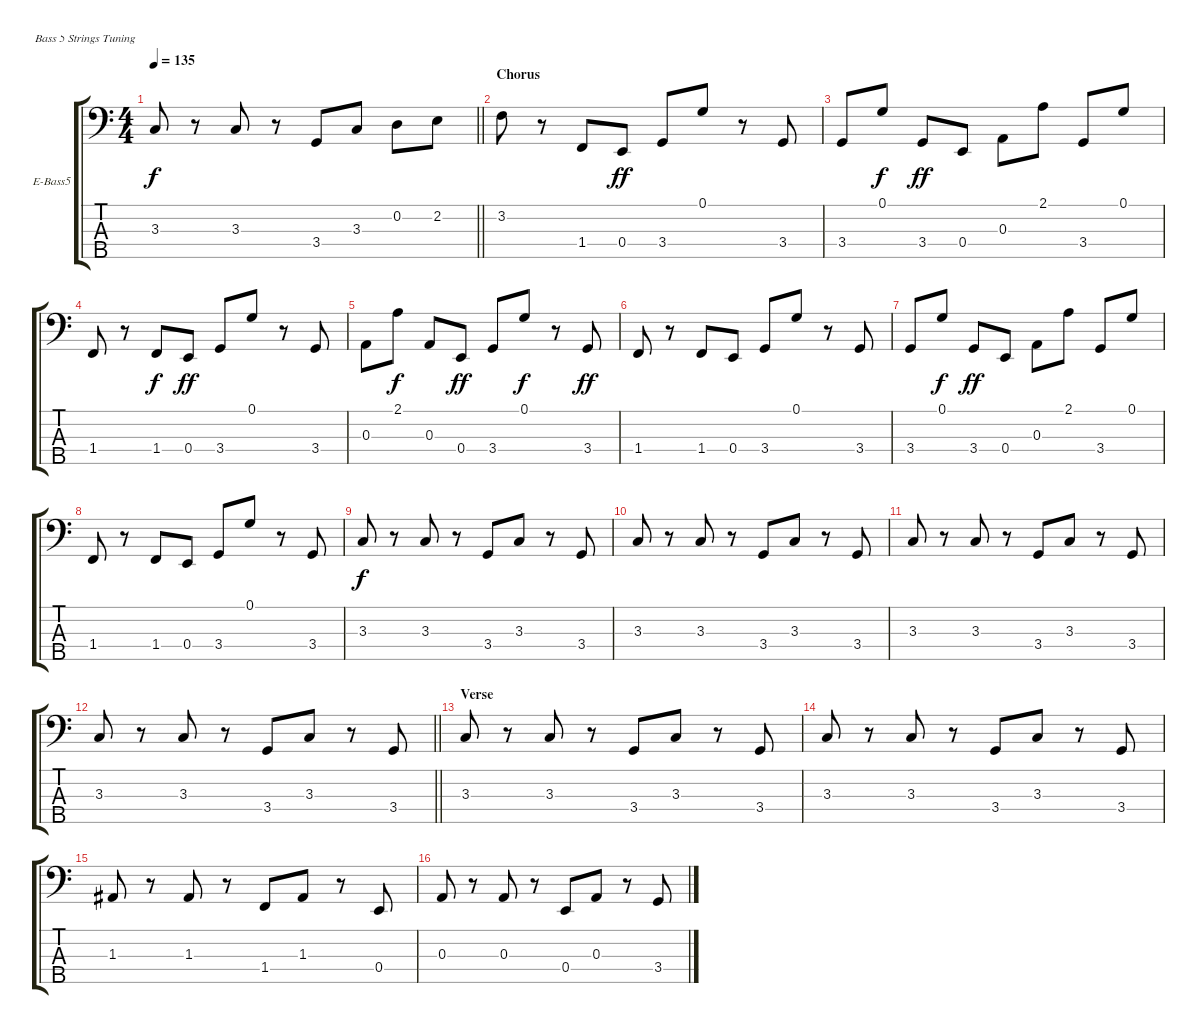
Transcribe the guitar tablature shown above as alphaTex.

\bracketExtendMode groupsimilarinstruments
\firstSystemTrackNameOrientation horizontal
\otherSystemsTrackNameOrientation horizontal
\track ("Bass Guitar" "E-Bass5") {instrument electricbassfinger}
\staff {score tabs}
\tuning (G2 D2 A1 E1 B0)
\ts (4 4)
\tempo 135
\clef f4
\barLineRight lightlight
\ks c
3.3.8{dy f} r.8 3.3.8 r.8 3.4.8 3.3.8 0.2.8 2.2.8 |
\section ("" "Chorus")
3.2.8 r.8 1.4.8 0.4.8{dy ff} 3.4.8 0.1.8 r.8 3.4.8 |
3.4.8 0.1.8{dy f} 3.4.8{dy ff} 0.4.8 0.3.8 2.1.8 3.4.8 0.1.8 |
1.4.8 r.8 1.4.8{dy f} 0.4.8{dy ff} 3.4.8 0.1.8 r.8 3.4.8 |
0.3.8 2.1.8{dy f} 0.3.8 0.4.8{dy ff} 3.4.8 0.1.8{dy f} r.8 3.4.8{dy ff} |
1.4.8 r.8 1.4.8 0.4.8 3.4.8 0.1.8 r.8 3.4.8 |
3.4.8 0.1.8{dy f} 3.4.8{dy ff} 0.4.8 0.3.8 2.1.8 3.4.8 0.1.8 |
1.4.8 r.8 1.4.8 0.4.8 3.4.8 0.1.8 r.8 3.4.8 |
3.3.8{dy f} r.8 3.3.8 r.8 3.4.8 3.3.8 r.8 3.4.8 |
3.3.8 r.8 3.3.8 r.8 3.4.8 3.3.8 r.8 3.4.8 |
3.3.8 r.8 3.3.8 r.8 3.4.8 3.3.8 r.8 3.4.8 |
\barLineRight lightlight
3.3.8 r.8 3.3.8 r.8 3.4.8 3.3.8 r.8 3.4.8 |
\section ("" "Verse")
3.3.8 r.8 3.3.8 r.8 3.4.8 3.3.8 r.8 3.4.8 |
3.3.8 r.8 3.3.8 r.8 3.4.8 3.3.8 r.8 3.4.8 |
1.3.8 r.8 1.3.8 r.8 1.4.8 1.3.8 r.8 0.4.8 |
0.3.8 r.8 0.3.8 r.8 0.4.8 0.3.8 r.8 3.4.8
